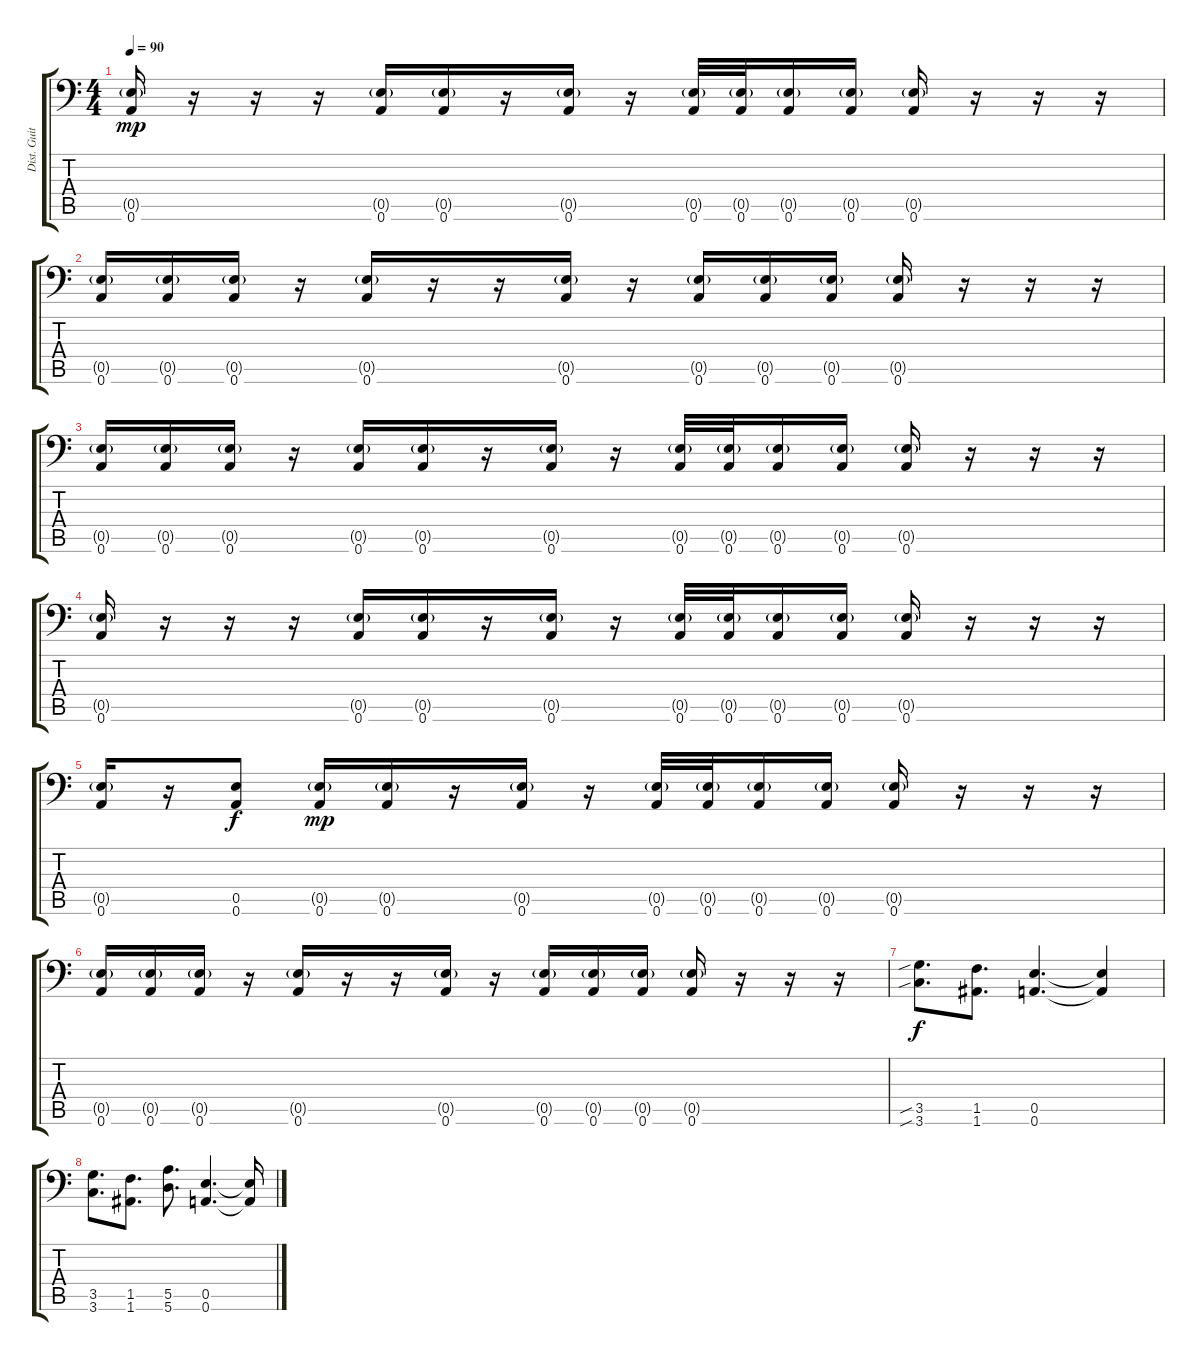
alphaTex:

\track ("Dist. Guitar #2" "Dist. Guit") {instrument distortionguitar}
\staff {score tabs}
\tuning (B3 Gb3 D3 A2 E2 A1) {hide}
\ts (4 4)
\tempo 90
\clef f4
\ks c
(0.5{g} 0.6).16{dy mp} r.16 r.16 r.16 (0.5{g} 0.6).16 (0.5{g} 0.6).16 r.16 (0.5{g} 0.6).16 r.16 (0.5{g} 0.6).32 (0.5{g} 0.6).32 (0.5{g} 0.6).16 (0.5{g} 0.6).16 (0.5{g} 0.6).16 r.16 r.16 r.16 |
(0.5{g} 0.6).16 (0.5{g} 0.6).16 (0.5{g} 0.6).16 r.16 (0.5{g} 0.6).16 r.16 r.16 (0.5{g} 0.6).16 r.16 (0.5{g} 0.6).16 (0.5{g} 0.6).16 (0.5{g} 0.6).16 (0.5{g} 0.6).16 r.16 r.16 r.16 |
(0.5{g} 0.6).16 (0.5{g} 0.6).16 (0.5{g} 0.6).16 r.16 (0.5{g} 0.6).16 (0.5{g} 0.6).16 r.16 (0.5{g} 0.6).16 r.16 (0.5{g} 0.6).32 (0.5{g} 0.6).32 (0.5{g} 0.6).16 (0.5{g} 0.6).16 (0.5{g} 0.6).16 r.16 r.16 r.16 |
(0.5{g} 0.6).16 r.16 r.16 r.16 (0.5{g} 0.6).16 (0.5{g} 0.6).16 r.16 (0.5{g} 0.6).16 r.16 (0.5{g} 0.6).32 (0.5{g} 0.6).32 (0.5{g} 0.6).16 (0.5{g} 0.6).16 (0.5{g} 0.6).16 r.16 r.16 r.16 |
(0.5{g} 0.6).16 r.16 (0.5 0.6).8{dy f} (0.5{g} 0.6).16{dy mp} (0.5{g} 0.6).16 r.16 (0.5{g} 0.6).16 r.16 (0.5{g} 0.6).32 (0.5{g} 0.6).32 (0.5{g} 0.6).16 (0.5{g} 0.6).16 (0.5{g} 0.6).16 r.16 r.16 r.16 |
(0.5{g} 0.6).16 (0.5{g} 0.6).16 (0.5{g} 0.6).16 r.16 (0.5{g} 0.6).16 r.16 r.16 (0.5{g} 0.6).16 r.16 (0.5{g} 0.6).16 (0.5{g} 0.6).16 (0.5{g} 0.6).16 (0.5{g} 0.6).16 r.16 r.16 r.16 |
(3.5{sib} 3.6{sib}).8{d dy f} (1.5 1.6).8{d} (0.5 0.6).4{d} (0.5{t} 0.6{t}).4 |
(3.5 3.6).8{d} (1.5 1.6).8{d} (5.5 5.6).8{d} (0.5 0.6).4{d} (0.5{t} 0.6{t}).16
